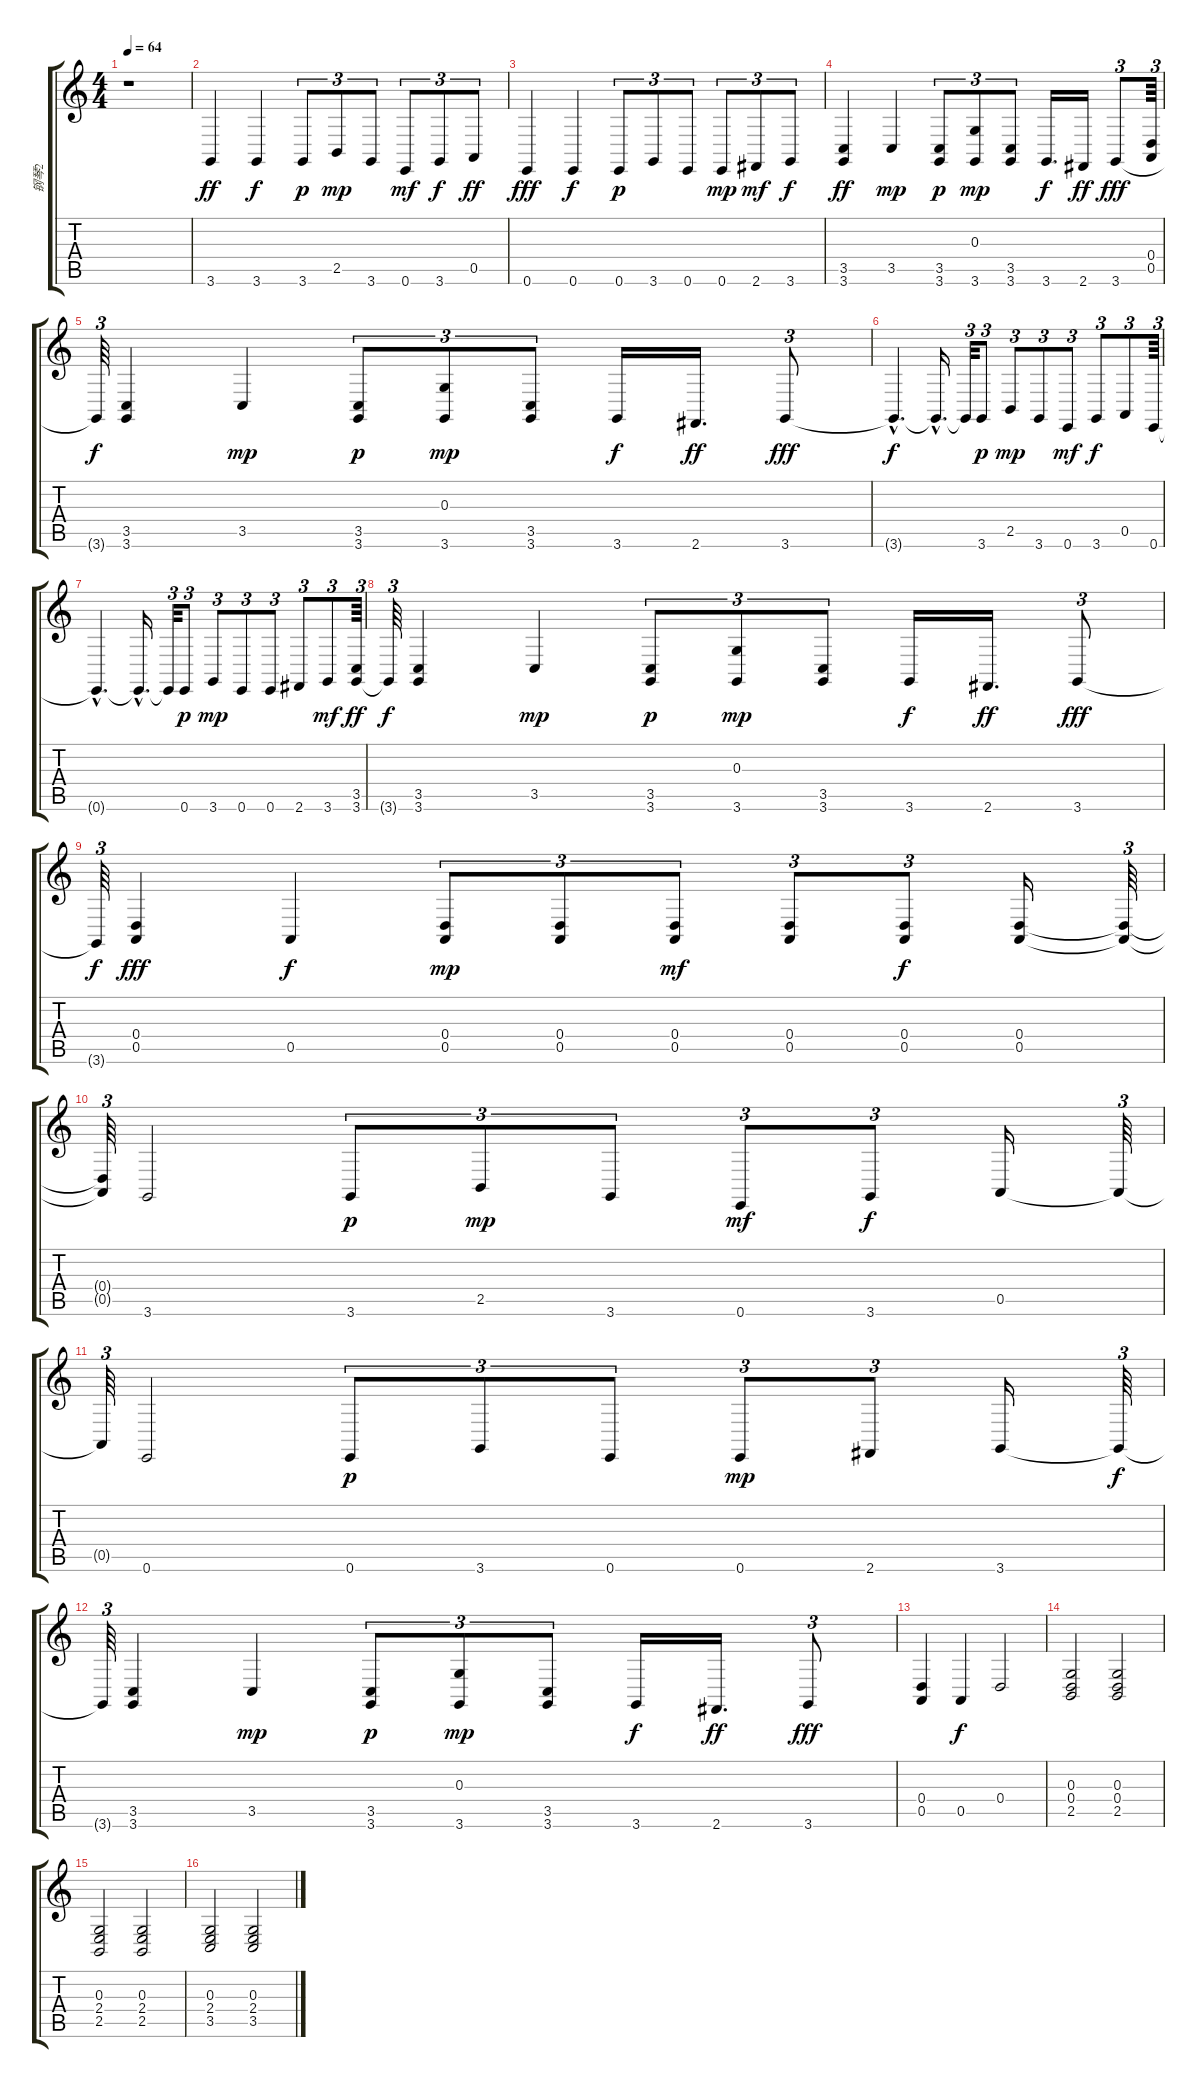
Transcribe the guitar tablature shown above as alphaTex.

\track ("钢琴2" "钢琴2") {instrument acousticgrandpiano}
\staff {score tabs}
\tuning (E4 B3 G3 D3 A2 E2) {hide}
\ts (4 4)
\tempo 64
\clef g2
\ks c
r.1{dy ff instrument acousticgrandpiano} |
3.6.4 3.6.4{dy f} 3.6.8{tu (3 2) dy p} 2.5.8{tu (3 2) dy mp} 3.6.8{tu (3 2)} 0.6.8{tu (3 2) dy mf} 3.6.8{tu (3 2) dy f} 0.5.8{tu (3 2) dy ff} |
0.6.4{dy fff} 0.6.4{dy f} 0.6.8{tu (3 2) dy p} 3.6.8{tu (3 2)} 0.6.8{tu (3 2)} 0.6.8{tu (3 2) dy mp} 2.6.8{tu (3 2) dy mf} 3.6.8{tu (3 2) dy f} |
(3.5 3.6).4{dy ff} 3.5.4{dy mp} (3.5 3.6).8{tu (3 2) dy p} (0.3 3.6).8{tu (3 2) dy mp} (3.5 3.6).8{tu (3 2)} 3.6.16{d dy f} 2.6.16{dy ff} 3.6.8{tu (3 2) dy fff} (0.4 0.5).64{tu (3 2)} |
3.6{t}.64{tu (3 2) dy f} (3.5 3.6).4 3.5.4{dy mp} (3.5 3.6).8{tu (3 2) dy p} (0.3 3.6).8{tu (3 2) dy mp} (3.5 3.6).8{tu (3 2)} 3.6.16{dy f} 2.6.16{d dy ff} 3.6.8{tu (3 2) dy fff} |
3.6{hac t}.4{d dy f} 3.6{hac t}.16{d} 3.6{t}.32{tu (3 2)} 3.6.8{tu (3 2) dy p} 2.5.8{tu (3 2) dy mp} 3.6.8{tu (3 2)} 0.6.8{tu (3 2) dy mf} 3.6.8{tu (3 2) dy f} 0.5.8{tu (3 2)} 0.6.64{tu (3 2)} |
0.6{hac t}.4{d} 0.6{hac t}.16{d} 0.6{t}.32{tu (3 2)} 0.6.8{tu (3 2) dy p} 3.6.8{tu (3 2) dy mp} 0.6.8{tu (3 2)} 0.6.8{tu (3 2)} 2.6.8{tu (3 2)} 3.6.8{tu (3 2) dy mf} (3.5 3.6).64{tu (3 2) dy ff} |
3.6{t}.64{tu (3 2) dy f} (3.5 3.6).4 3.5.4{dy mp} (3.5 3.6).8{tu (3 2) dy p} (0.3 3.6).8{tu (3 2) dy mp} (3.5 3.6).8{tu (3 2)} 3.6.16{dy f} 2.6.16{d dy ff} 3.6.8{tu (3 2) dy fff} |
3.6{t}.64{tu (3 2) dy f} (0.4 0.5).4{dy fff} 0.5.4{dy f} (0.4 0.5).8{tu (3 2) dy mp} (0.4 0.5).8{tu (3 2)} (0.4 0.5).8{tu (3 2) dy mf} (0.4 0.5).8{tu (3 2)} (0.4 0.5).8{tu (3 2) dy f} (0.4 0.5).16 (0.4{t} 0.5{t}).64{tu (3 2)} |
(0.4{t} 0.5{t}).64{tu (3 2)} 3.6.2 3.6.8{tu (3 2) dy p} 2.5.8{tu (3 2) dy mp} 3.6.8{tu (3 2)} 0.6.8{tu (3 2) dy mf} 3.6.8{tu (3 2) dy f} 0.5.16 0.5{t}.64{tu (3 2)} |
0.5{t}.64{tu (3 2)} 0.6.2 0.6.8{tu (3 2) dy p} 3.6.8{tu (3 2)} 0.6.8{tu (3 2)} 0.6.8{tu (3 2) dy mp} 2.6.8{tu (3 2)} 3.6.16 3.6{t}.64{tu (3 2) dy f} |
3.6{t}.64{tu (3 2)} (3.5 3.6).4 3.5.4{dy mp} (3.5 3.6).8{tu (3 2) dy p} (0.3 3.6).8{tu (3 2) dy mp} (3.5 3.6).8{tu (3 2)} 3.6.16{dy f} 2.6.16{d dy ff} 3.6.8{tu (3 2) dy fff} |
(0.4 0.5).4 0.5.4{dy f} 0.4.2 |
(0.3 0.4 2.5).2 (0.3 0.4 2.5).2 |
(0.3 2.4 2.5).2 (0.3 2.4 2.5).2 |
(0.3 2.4 3.5).2 (0.3 2.4 3.5).2
